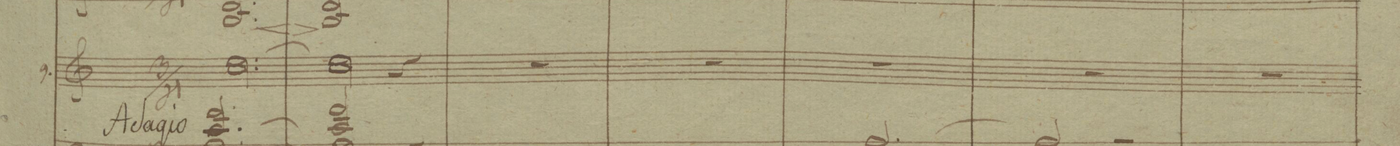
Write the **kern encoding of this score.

**kern	**dynam
*I"9.	*
*clefG2	*
*k[b-]	*
*M3/4	*
2.f\ [2.a\	.
=2	=2
2f\ 2a\]	.
4r	.
=3	=3
2.r	.
=4	=4
2.r	.
=5	=5
2.r	.
=6	=6
2.r	.
=7	=7
2.r	.
=8	=8
*-	*-
